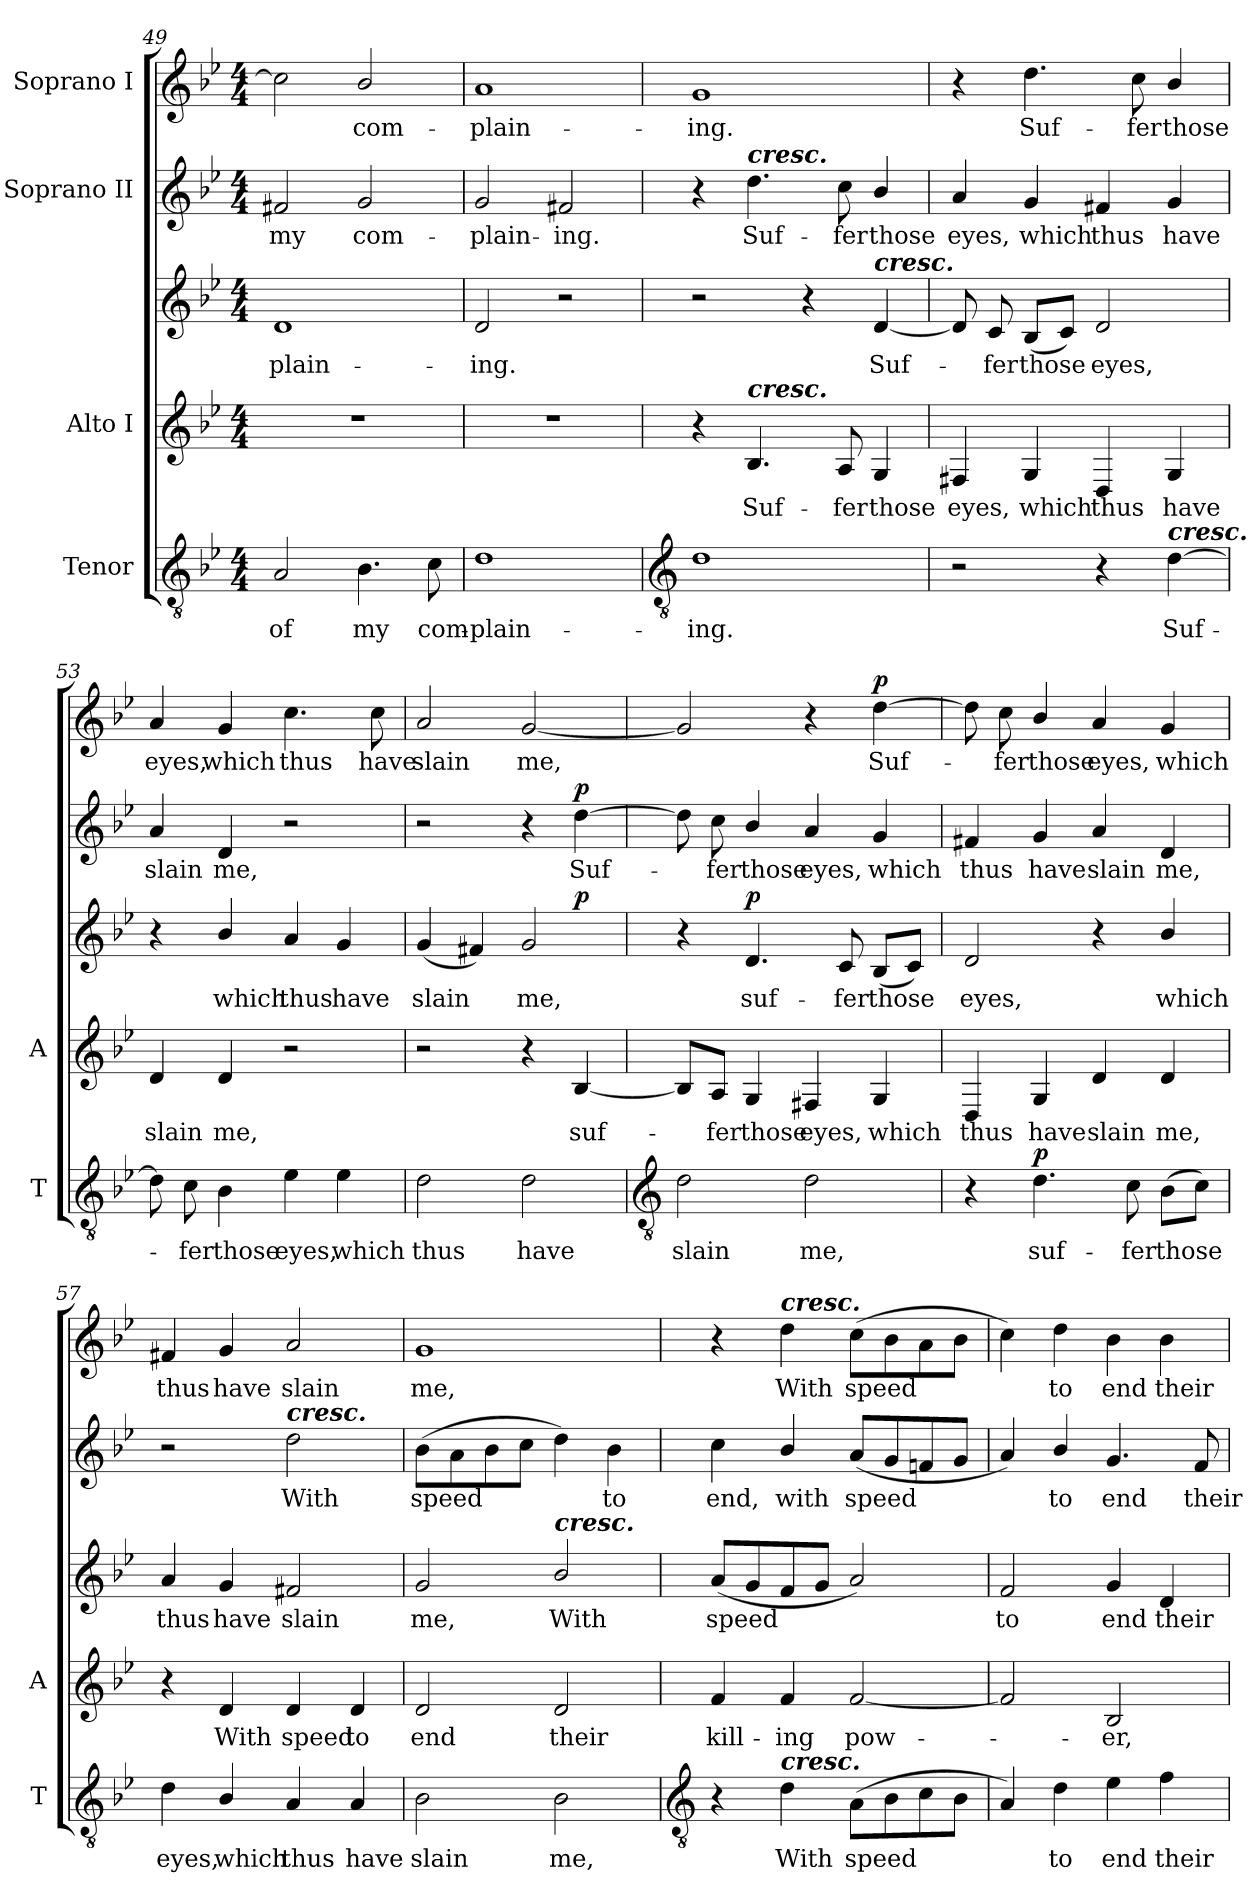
**kern	**text	**dynam	**kern	**text	**kern	**text	**dynam	**kern	**text	**dynam	**kern	**text	**dynam
*part4	*part4	*part4	*part3	*part3	*part3	*part3	*part3	*part2	*part2	*part2	*part1	*part1	*part1
*staff5	*staff5	*staff5	*staff4	*staff4	*staff3	*staff3	*staff3/4	*staff2	*staff2	*staff2	*staff1	*staff1	*staff1
*I"Tenor	*	*	*I"Alto I	*	*	*	*	*I"Soprano II	*	*	*I"Soprano I	*	*
*I'T	*	*	*I'A	*	*	*	*	*	*	*	*	*	*
*clefGv2	*	*	*clefG2	*	*clefG2	*	*	*clefG2	*	*	*clefG2	*	*
*k[b-e-]	*	*	*k[b-e-]	*	*k[b-e-]	*	*	*k[b-e-]	*	*	*k[b-e-]	*	*
*B-:	*	*	*B-:	*	*B-:	*	*	*B-:	*	*	*B-:	*	*
*M4/4	*	*	*M4/4	*	*M4/4	*	*	*M4/4	*	*	*M4/4	*	*
=49	=49	=49	=49	=49	=49	=49	=49	=49	=49	=49	=49	=49	=49
!	!LO:LY:b	!	!	!	!	!LO:LY:b	!	!	!LO:LY:b	!	!	!	!
2A	of	.	1r	.	1d	-plain-	.	2f#X	my	.	2cc]	.	.
!	!LO:LY:b	!	!	!	!	!	!	!	!LO:LY:b	!	!	!LO:LY:b	!
4.B-	my	.	.	.	.	.	.	2g	com-	.	2b-/	com-	.
!	!LO:LY:b	!	!	!	!	!	!	!	!	!	!	!	!
8c	com-	.	.	.	.	.	.	.	.	.	.	.	.
=50	=50	=50	=50	=50	=50	=50	=50	=50	=50	=50	=50	=50	=50
!	!LO:LY:b	!	!	!	!	!LO:LY:b	!	!	!LO:LY:b	!	!	!LO:LY:b	!
1d	-plain-	.	1r	.	2d	-ing.	.	2g	-plain-	.	1a	-plain-	.
!	!	!	!	!	!	!	!	!	!LO:LY:b	!	!	!	!
.	.	.	.	.	2r	.	.	2f#X	-ing.	.	.	.	.
!!LO:LB:g=z
=51	=51	=51	=51	=51	=51	=51	=51	=51	=51	=51	=51	=51	=51
*clefGv2	*	*	*	*	*	*	*	*	*	*	*	*	*
!	!LO:LY:b	!	!	!	!	!	!	!	!	!	!	!LO:LY:b	!
1d	-ing.	.	4r	.	2r	.	.	4r	.	.	1g	-ing.	.
!	!	!	!	!	!	!	!	!LO:TX:a:Bi:t=cresc.	!	!	!	!	!
!	!	!	!LO:TX:a:Bi:t=cresc.	!	!	!	!	!	!	!	!	!	!
!	!	!	!	!LO:LY:b	!	!	!	!	!LO:LY:b	!	!	!	!
.	.	.	4.B-	Suf-	.	.	.	4.dd	Suf-	.	.	.	.
.	.	.	.	.	4r	.	.	.	.	.	.	.	.
!	!	!	!	!LO:LY:b	!	!	!	!	!LO:LY:b	!	!	!	!
.	.	.	8A	-fer	.	.	.	8cc	-fer	.	.	.	.
!	!	!	!	!	!LO:TX:a:Bi:t=cresc.	!	!	!	!	!	!	!	!
!	!	!	!	!LO:LY:b	!	!LO:LY:b	!	!	!LO:LY:b	!	!	!	!
.	.	.	4G	those	[4d	Suf-	.	4b-/	those	.	.	.	.
=52	=52	=52	=52	=52	=52	=52	=52	=52	=52	=52	=52	=52	=52
!	!	!	!	!LO:LY:b	!	!	!	!	!LO:LY:b	!	!	!	!
2r	.	.	4F#X	eyes,	8d]	.	.	4a	eyes,	.	4r	.	.
!	!	!	!	!	!	!LO:LY:b	!	!	!	!	!	!	!
.	.	.	.	.	8c	fer	.	.	.	.	.	.	.
!	!	!	!	!LO:LY:b	!	!LO:LY:b	!	!	!LO:LY:b	!	!	!LO:LY:b	!
.	.	.	4G	which	(<8B-L	those	.	4g	which	.	4.dd	Suf-	.
.	.	.	.	.	8cJ)	.	.	.	.	.	.	.	.
!	!	!	!	!LO:LY:b	!	!LO:LY:b	!	!	!LO:LY:b	!	!	!	!
4r	.	.	4D	thus	2d	eyes,	.	4f#X	thus	.	.	.	.
!	!	!	!	!	!	!	!	!	!	!	!	!LO:LY:b	!
.	.	.	.	.	.	.	.	.	.	.	8cc	-fer	.
!LO:TX:a:Bi:t=cresc.	!	!	!	!	!	!	!	!	!	!	!	!	!
!	!LO:LY:b	!	!	!LO:LY:b	!	!	!	!	!LO:LY:b	!	!	!LO:LY:b	!
[4d	Suf-	.	4G	have	.	.	.	4g	have	.	4b-/	those	.
=53	=53	=53	=53	=53	=53	=53	=53	=53	=53	=53	=53	=53	=53
!	!	!	!	!LO:LY:b	!	!	!	!	!LO:LY:b	!	!	!LO:LY:b	!
8d]	.	.	4d	slain	4r	.	.	4a	slain	.	4a	eyes,	.
!	!LO:LY:b	!	!	!	!	!	!	!	!	!	!	!	!
8c	fer	.	.	.	.	.	.	.	.	.	.	.	.
!	!LO:LY:b	!	!	!LO:LY:b	!	!LO:LY:b	!	!	!LO:LY:b	!	!	!LO:LY:b	!
4B-	those	.	4d	me,	4b-/	which	.	4d	me,	.	4g	which	.
!	!LO:LY:b	!	!	!	!	!LO:LY:b	!	!	!	!	!	!LO:LY:b	!
4e-	eyes,	.	2r	.	4a	thus	.	2r	.	.	4.cc	thus	.
!	!LO:LY:b	!	!	!	!	!LO:LY:b	!	!	!	!	!	!	!
4e-	which	.	.	.	4g	have	.	.	.	.	.	.	.
!	!	!	!	!	!	!	!	!	!	!	!	!LO:LY:b	!
.	.	.	.	.	.	.	.	.	.	.	8cc	have	.
=54	=54	=54	=54	=54	=54	=54	=54	=54	=54	=54	=54	=54	=54
!	!LO:LY:b	!	!	!	!	!LO:LY:b	!	!	!	!	!	!LO:LY:b	!
2d	thus	.	2r	.	(<4g	slain	.	2r	.	.	2a	slain	.
.	.	.	.	.	4f#X)	.	.	.	.	.	.	.	.
!	!LO:LY:b	!	!	!	!	!LO:LY:b	!	!	!	!	!	!LO:LY:b	!
2d	have	.	4r	.	2g	me,	.	4r	.	.	[2g	me,	.
!	!	!	!	!LO:LY:b	!	!	!LO:DY:b=2	!	!LO:LY:b	!LO:DY:b	!	!	!
.	.	.	[4B-	suf-	.	.	p	[4dd	Suf-	p	.	.	.
!!LO:LB:g=z
=55	=55	=55	=55	=55	=55	=55	=55	=55	=55	=55	=55	=55	=55
*clefGv2	*	*	*	*	*	*	*	*	*	*	*	*	*
!	!LO:LY:b	!	!	!	!	!	!	!	!	!	!	!	!
2d	slain	.	8B-/L]	.	4r	.	.	8dd]	.	.	2g]	.	.
!	!	!	!	!LO:LY:b	!	!	!	!	!LO:LY:b	!	!	!	!
.	.	.	8A/J	fer	.	.	.	8cc	fer	.	.	.	.
!	!	!	!	!LO:LY:b	!	!LO:LY:b	!LO:DY:b	!	!LO:LY:b	!	!	!	!
.	.	.	4G	those	4.d	suf-	p	4b-/	those	.	.	.	.
!	!LO:LY:b	!	!	!LO:LY:b	!	!	!	!	!LO:LY:b	!	!	!	!
2d	me,	.	4F#X	eyes,	.	.	.	4a	eyes,	.	4r	.	.
!	!	!	!	!	!	!LO:LY:b	!	!	!	!	!	!	!
.	.	.	.	.	8c	-fer	.	.	.	.	.	.	.
!	!	!	!	!LO:LY:b	!	!LO:LY:b	!	!	!LO:LY:b	!	!	!LO:LY:b	!LO:DY:b
.	.	.	4G	which	(<8B-L	those	.	4g	which	.	[4dd	Suf-	p
.	.	.	.	.	8cJ)	.	.	.	.	.	.	.	.
=56	=56	=56	=56	=56	=56	=56	=56	=56	=56	=56	=56	=56	=56
!	!	!	!	!LO:LY:b	!	!LO:LY:b	!	!	!LO:LY:b	!	!	!	!
4r	.	.	4D	thus	2d	eyes,	.	4f#X	thus	.	8dd]	.	.
!	!	!	!	!	!	!	!	!	!	!	!	!LO:LY:b	!
.	.	.	.	.	.	.	.	.	.	.	8cc	fer	.
!	!LO:LY:b	!LO:DY:b	!	!LO:LY:b	!	!	!	!	!LO:LY:b	!	!	!LO:LY:b	!
4.d	suf-	p	4G	have	.	.	.	4g	have	.	4b-/	those	.
!	!	!	!	!LO:LY:b	!	!	!	!	!LO:LY:b	!	!	!LO:LY:b	!
.	.	.	4d	slain	4r	.	.	4a	slain	.	4a	eyes,	.
!	!LO:LY:b	!	!	!	!	!	!	!	!	!	!	!	!
8c	-fer	.	.	.	.	.	.	.	.	.	.	.	.
!	!LO:LY:b	!	!	!LO:LY:b	!	!LO:LY:b	!	!	!LO:LY:b	!	!	!LO:LY:b	!
(>8B-L	those	.	4d	me,	4b-/	which	.	4d	me,	.	4g	which	.
8cJ)	.	.	.	.	.	.	.	.	.	.	.	.	.
=57	=57	=57	=57	=57	=57	=57	=57	=57	=57	=57	=57	=57	=57
!	!LO:LY:b	!	!	!	!	!LO:LY:b	!	!	!	!	!	!LO:LY:b	!
4d	eyes,	.	4r	.	4a	thus	.	2r	.	.	4f#X	thus	.
!	!LO:LY:b	!	!	!LO:LY:b	!	!LO:LY:b	!	!	!	!	!	!LO:LY:b	!
4B-/	which	.	4d	With	4g	have	.	.	.	.	4g	have	.
!	!	!	!	!	!	!	!	!LO:TX:a:Bi:t=cresc.	!	!	!	!	!
!	!LO:LY:b	!	!	!LO:LY:b	!	!LO:LY:b	!	!	!LO:LY:b	!	!	!LO:LY:b	!
4A	thus	.	4d	speed	2f#X	slain	.	2dd	With	.	2a	slain	.
!	!LO:LY:b	!	!	!LO:LY:b	!	!	!	!	!	!	!	!	!
4A	have	.	4d	to	.	.	.	.	.	.	.	.	.
=58	=58	=58	=58	=58	=58	=58	=58	=58	=58	=58	=58	=58	=58
!	!LO:LY:b	!	!	!LO:LY:b	!	!LO:LY:b	!	!	!LO:LY:b	!	!	!LO:LY:b	!
2B-	slain	.	2d	end	2g	me,	.	(>8b-L	speed	.	1g	me,	.
.	.	.	.	.	.	.	.	8a	.	.	.	.	.
.	.	.	.	.	.	.	.	8b-	.	.	.	.	.
.	.	.	.	.	.	.	.	8ccJ	.	.	.	.	.
!	!	!	!	!	!LO:TX:a:Bi:t=cresc.	!	!	!	!	!	!	!	!
!	!LO:LY:b	!	!	!LO:LY:b	!	!LO:LY:b	!	!	!	!	!	!	!
2B-	me,	.	2d	their	2b-/	With	.	4dd)	.	.	.	.	.
!	!	!	!	!	!	!	!	!	!LO:LY:b	!	!	!	!
.	.	.	.	.	.	.	.	4b-	to	.	.	.	.
!!LO:LB:g=z
=59	=59	=59	=59	=59	=59	=59	=59	=59	=59	=59	=59	=59	=59
*clefGv2	*	*	*	*	*	*	*	*	*	*	*	*	*
!	!	!	!	!LO:LY:b	!	!LO:LY:b	!	!	!LO:LY:b	!	!	!	!
4r	.	.	4f	kill-	(<8aL	speed	.	4cc	end,	.	4r	.	.
.	.	.	.	.	8g	.	.	.	.	.	.	.	.
!	!	!	!	!	!	!	!	!	!	!	!LO:TX:a:Bi:t=cresc.	!	!
!LO:TX:a:Bi:t=cresc.	!	!	!	!	!	!	!	!	!	!	!	!	!
!	!LO:LY:b	!	!	!LO:LY:b	!	!	!	!	!LO:LY:b	!	!	!LO:LY:b	!
4d	With	.	4f	-ing	8f	.	.	4b-/	with	.	4dd	With	.
.	.	.	.	.	8gJ	.	.	.	.	.	.	.	.
!	!LO:LY:b	!	!	!LO:LY:b	!	!	!	!	!LO:LY:b	!	!	!LO:LY:b	!
(>8AL	speed	.	[2f	pow-	2a)	.	.	(<8aL	speed	.	(>8ccL	speed	.
8B-	.	.	.	.	.	.	.	8g	.	.	8b-	.	.
8c	.	.	.	.	.	.	.	8fn	.	.	8a	.	.
8B-J	.	.	.	.	.	.	.	8gJ	.	.	8b-J	.	.
=60	=60	=60	=60	=60	=60	=60	=60	=60	=60	=60	=60	=60	=60
!	!	!	!	!	!	!LO:LY:b	!	!	!	!	!	!	!
4A)	.	.	2f]	.	2f	to	.	4a)	.	.	4cc)	.	.
!	!LO:LY:b	!	!	!	!	!	!	!	!LO:LY:b	!	!	!LO:LY:b	!
4d	to	.	.	.	.	.	.	4b-/	to	.	4dd	to	.
!	!LO:LY:b	!	!	!LO:LY:b	!	!LO:LY:b	!	!	!LO:LY:b	!	!	!LO:LY:b	!
4e-	end	.	2B-	er,	4g	end	.	4.g	end	.	4b-	end	.
!	!LO:LY:b	!	!	!	!	!LO:LY:b	!	!	!	!	!	!LO:LY:b	!
4f	their	.	.	.	4d	their	.	.	.	.	4b-	their	.
!	!	!	!	!	!	!	!	!	!LO:LY:b	!	!	!	!
.	.	.	.	.	.	.	.	8f	their	.	.	.	.
=	=	=	=	=	=	=	=	=	=	=	=	=	=
*-	*-	*-	*-	*-	*-	*-	*-	*-	*-	*-	*-	*-	*-
